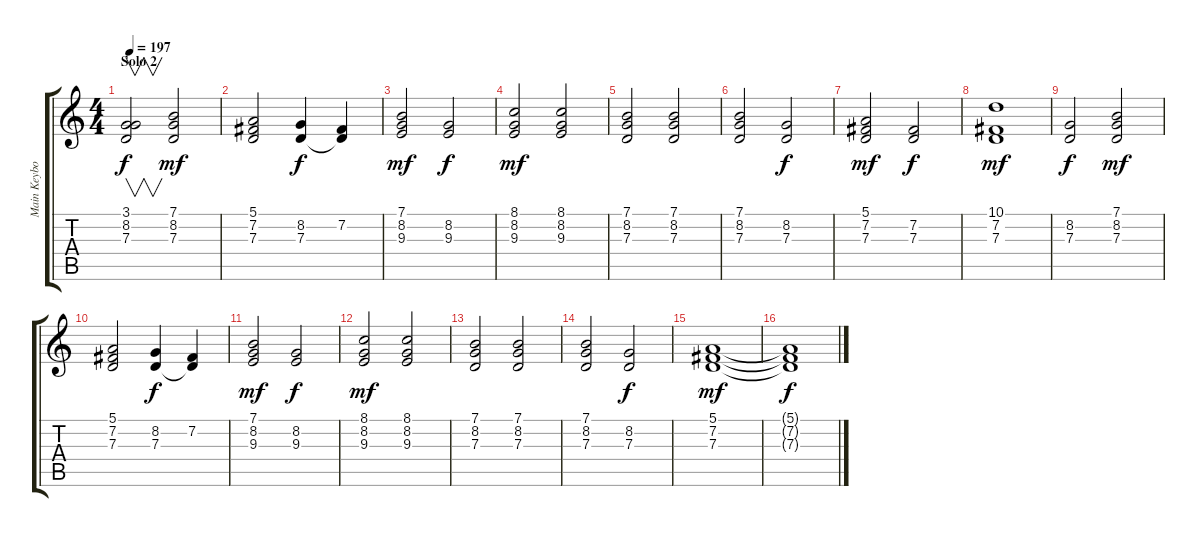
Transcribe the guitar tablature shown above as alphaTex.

\track ("Main Keyboards" "Main Keybo") {instrument stringensemble1}
\staff {score tabs}
\tuning (E4 B3 G3 D3 A2 E2) {hide}
\ts (4 4)
\section ("" "Solo 2")
\tempo 197
\clef g2
\ks c
(3.1 8.2 7.3).2{v dy f} (7.1 8.2 7.3).2{dy mf volume 13} |
(5.1 7.2 7.3).2 (8.2 7.3).4{dy f} (7.2 7.3{t}).4 |
(7.1 8.2 9.3).2{dy mf} (8.2 9.3).2{dy f} |
(8.1 8.2 9.3).2{dy mf} (8.1 8.2 9.3).2 |
(7.1 8.2 7.3).2 (7.1 8.2 7.3).2 |
(7.1 8.2 7.3).2 (8.2 7.3).2{dy f} |
(5.1 7.2 7.3).2{dy mf} (7.2 7.3).2{dy f} |
(10.1 7.2 7.3).1{dy mf} |
(8.2 7.3).2{dy f} (7.1 8.2 7.3).2{dy mf} |
(5.1 7.2 7.3).2 (8.2 7.3).4{dy f} (7.2 7.3{t}).4 |
(7.1 8.2 9.3).2{dy mf} (8.2 9.3).2{dy f} |
(8.1 8.2 9.3).2{dy mf} (8.1 8.2 9.3).2 |
(7.1 8.2 7.3).2 (7.1 8.2 7.3).2 |
(7.1 8.2 7.3).2 (8.2 7.3).2{dy f} |
(5.1 7.2 7.3).1{dy mf} |
(5.1{t} 7.2{t} 7.3{t}).1{dy f}
